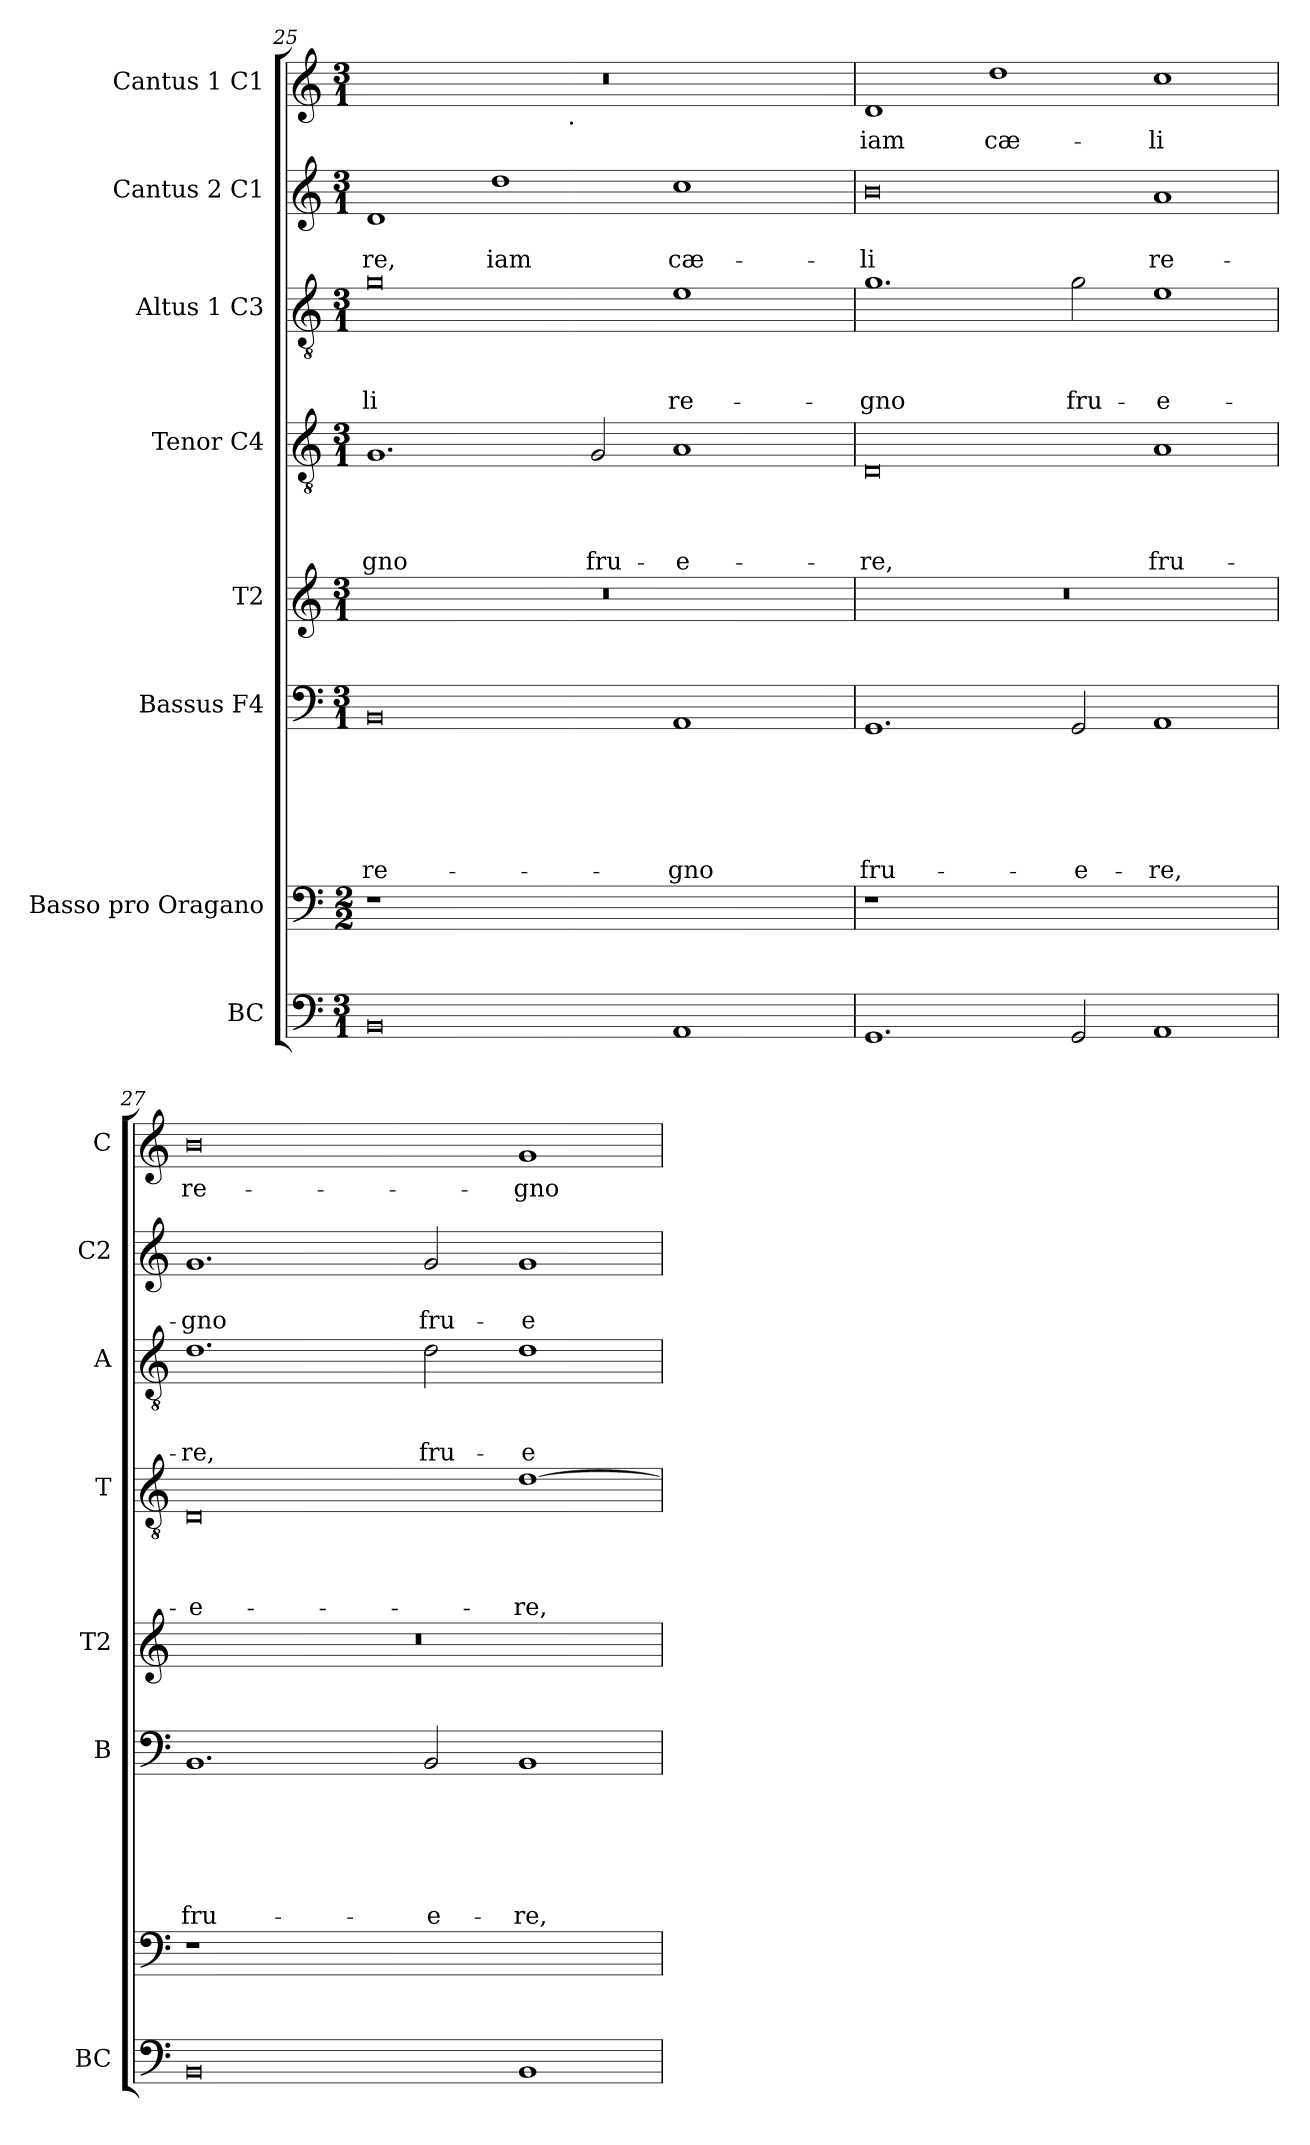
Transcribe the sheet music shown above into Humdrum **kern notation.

**kern	**kern	**kern	**text	**text	**text	**text	**text	**text	**kern	**kern	**text	**text	**text	**text	**kern	**text	**text	**text	**kern	**text	**text	**kern	**text
*part8	*part7	*part6	*part6	*part6	*part6	*part6	*part6	*part6	*part5	*part4	*part4	*part4	*part4	*part4	*part3	*part3	*part3	*part3	*part2	*part2	*part2	*part1	*part1
*staff8	*staff7	*staff6	*staff6	*staff6	*staff6	*staff6	*staff6	*staff6	*staff5	*staff4	*staff4	*staff4	*staff4	*staff4	*staff3	*staff3	*staff3	*staff3	*staff2	*staff2	*staff2	*staff1	*staff1
*I"BC	*I"Basso pro Oragano	*I"Bassus F4	*	*	*	*	*	*	*I"T2	*I"Tenor C4	*	*	*	*	*I"Altus 1 C3	*	*	*	*I"Cantus 2 C1	*	*	*I"Cantus 1 C1	*
*I'BC	*	*I'B	*	*	*	*	*	*	*I'T2	*I'T	*	*	*	*	*I'A	*	*	*	*I'C2	*	*	*I'C	*
*clefF4	*clefF4	*clefF4	*	*	*	*	*	*	*clefG2	*clefGv2	*	*	*	*	*clefGv2	*	*	*	*clefG2	*	*	*clefG2	*
*	*ITrd7c12	*	*	*	*	*	*	*	*	*	*	*	*	*	*	*	*	*	*	*	*	*	*
*k[]	*k[]	*k[]	*	*	*	*	*	*	*k[]	*k[]	*	*	*	*	*k[]	*	*	*	*k[]	*	*	*k[]	*
*C:	*C:	*C:	*	*	*	*	*	*	*C:	*C:	*	*	*	*	*C:	*	*	*	*C:	*	*	*C:	*
*M3/1	*M2/2	*M3/1	*	*	*	*	*	*	*M3/1	*M3/1	*	*	*	*	*M3/1	*	*	*	*M3/1	*	*	*M3/1	*
=25	=25	=25	=25	=25	=25	=25	=25	=25	=25	=25	=25	=25	=25	=25	=25	=25	=25	=25	=25	=25	=25	=25	=25
!	!	!	!	!	!	!	!	!LO:LY:b	!	!	!	!	!	!LO:LY:b	!	!	!	!LO:LY:b	!	!	!LO:LY:b	!	!
*	*	*	*	*	*	*	*	*	*	*	*	*	*	*	*	*	*	*	*	*	*	*^	*
0BB	1r	0BB	.	.	.	.	.	re-	0.r	1.G	.	.	.	-gno	0g	.	.	-li	1d	.	-re,	0.r	1ryy	.
!	!	!	!	!	!	!	!	!	!	!	!	!	!	!	!	!	!	!	!	!	!LO:LY:b	!	!	!
.	0ryy	.	.	.	.	.	.	.	.	.	.	.	.	.	.	.	.	.	1dd	.	iam	.	4..ryy	.
!	!	!	!	!	!	!	!	!	!	!	!	!	!	!	!	!	!	!	!	!	!	!	!LO:TX:b:t=.	!
.	.	.	.	.	.	.	.	.	.	.	.	.	.	.	.	.	.	.	.	.	.	.	1ryy	.
!	!	!	!	!	!	!	!	!	!	!	!	!	!	!LO:LY:b	!	!	!	!	!	!	!	!	!	!
.	.	.	.	.	.	.	.	.	.	2G/	.	.	.	fru-	.	.	.	.	.	.	.	.	.	.
!	!	!	!	!	!	!	!	!LO:LY:b	!	!	!	!	!	!LO:LY:b	!	!	!	!LO:LY:b	!	!	!LO:LY:b	!	!	!
1AA<	.	1AA	.	.	.	.	.	-gno	.	1A	.	.	.	-e-	1e	.	.	re-	1cc	.	cæ-	.	.	.
.	.	.	.	.	.	.	.	.	.	.	.	.	.	.	.	.	.	.	.	.	.	.	2ryy	.
.	.	.	.	.	.	.	.	.	.	.	.	.	.	.	.	.	.	.	.	.	.	.	16ryy	.
=26	=26	=26	=26	=26	=26	=26	=26	=26	=26	=26	=26	=26	=26	=26	=26	=26	=26	=26	=26	=26	=26	=26	=26	=26
!	!	!	!	!	!	!	!	!LO:LY:b	!	!	!	!	!	!LO:LY:b	!	!	!	!LO:LY:b	!	!	!LO:LY:b	!	!	!LO:LY:b
*	*	*	*	*	*	*	*	*	*	*	*	*	*	*	*	*	*	*	*	*	*	*v	*v	*
1.GG	1r	1.GG	.	.	.	.	.	fru-	0.r	0D	.	.	.	-re,	1.g	.	.	-gno	0b	.	-li	1d	iam
!	!	!	!	!	!	!	!	!	!	!	!	!	!	!	!	!	!	!	!	!	!	!	!LO:LY:b
.	0ryy	.	.	.	.	.	.	.	.	.	.	.	.	.	.	.	.	.	.	.	.	1dd	cæ-
!	!	!	!	!	!	!	!	!LO:LY:b	!	!	!	!	!	!	!	!	!	!LO:LY:b	!	!	!	!	!
2GG/	.	2GG/	.	.	.	.	.	-e-	.	.	.	.	.	.	2g\	.	.	fru-	.	.	.	.	.
!	!	!	!	!	!	!	!	!LO:LY:b	!	!	!	!	!	!LO:LY:b:rj	!	!	!	!LO:LY:b	!	!	!LO:LY:b	!	!LO:LY:b
1AA<	.	1AA	.	.	.	.	.	-re,	.	1A	.	.	.	fru-	1e	.	.	-e-	1a	.	re-	1cc	-li
=27	=27	=27	=27	=27	=27	=27	=27	=27	=27	=27	=27	=27	=27	=27	=27	=27	=27	=27	=27	=27	=27	=27	=27
!	!	!	!	!	!	!	!	!LO:LY:b	!	!	!	!	!	!LO:LY:b	!	!	!	!LO:LY:b	!	!	!LO:LY:b	!	!LO:LY:b
0BB	1r	1.BB	.	.	.	.	.	fru-	0.r	0D	.	.	.	-e-	1.d	.	.	-re,	1.g	.	-gno	0b	re-
.	0ryy	.	.	.	.	.	.	.	.	.	.	.	.	.	.	.	.	.	.	.	.	.	.
!	!	!	!	!	!	!	!	!LO:LY:b	!	!	!	!	!	!	!	!	!	!LO:LY:b	!	!	!LO:LY:b	!	!
.	.	2BB/	.	.	.	.	.	-e-	.	.	.	.	.	.	2d\	.	.	fru-	2g/	.	fru-	.	.
!	!	!	!	!	!	!	!	!LO:LY:b	!	!	!	!	!	!LO:LY:b	!	!	!	!LO:LY:b	!	!	!LO:LY:b	!	!LO:LY:b
1BB	.	1BB	.	.	.	.	.	-re,	.	[>1d	.	.	.	-re,	1d	.	.	-e-	1g	.	-e-	1g	-gno
=	=	=	=	=	=	=	=	=	=	=	=	=	=	=	=	=	=	=	=	=	=	=	=
*-	*-	*-	*-	*-	*-	*-	*-	*-	*-	*-	*-	*-	*-	*-	*-	*-	*-	*-	*-	*-	*-	*-	*-
